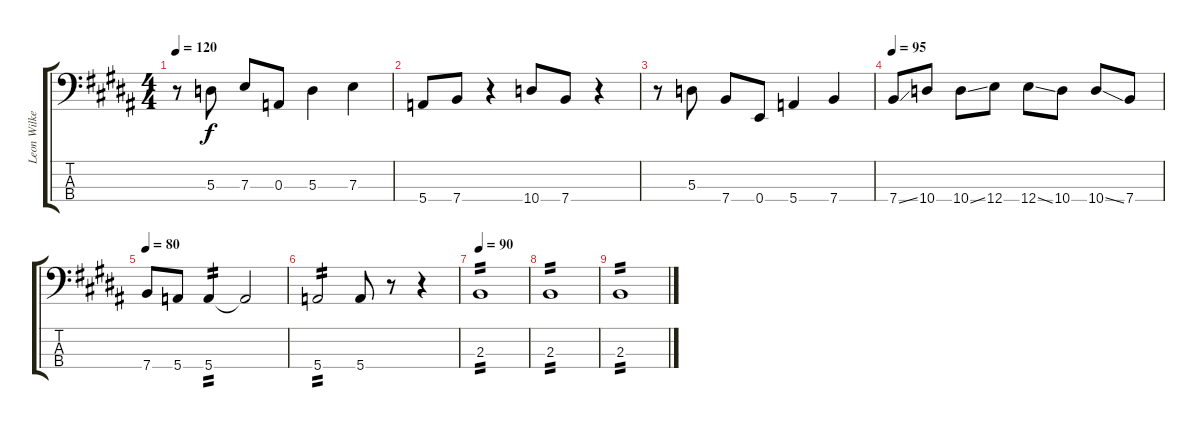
\track ("Leon Wilkeson - Bass Guitar" "Leon Wilke") {instrument electricbasspick}
\staff {score tabs}
\tuning (G2 D2 A1 E1) {hide}
\ts (4 4)
\tempo 120
\clef f4
\ks b
r.8{dy f} 5.3.8 7.3.8 0.3.8 5.3.4 7.3.4 |
5.4.8 7.4.8 r.4 10.4.8 7.4.8 r.4 |
r.8 5.3.8 7.4.8 0.4.8 5.4.4 7.4.4 |
\tempo 95
7.4{ss}.8 10.4.8 10.4{ss}.8 12.4.8 12.4{ss}.8 10.4.8 10.4{ss}.8 7.4.8 |
\tempo 80
7.4.8 5.4.8 5.4.4{tp 2} 5.4{t}.2 |
5.4.2{tp 2} 5.4.8 r.8 r.4 |
\tempo 90
2.3.1{tp 2} |
2.3.1{tp 2} |
2.3.1{tp 2}
